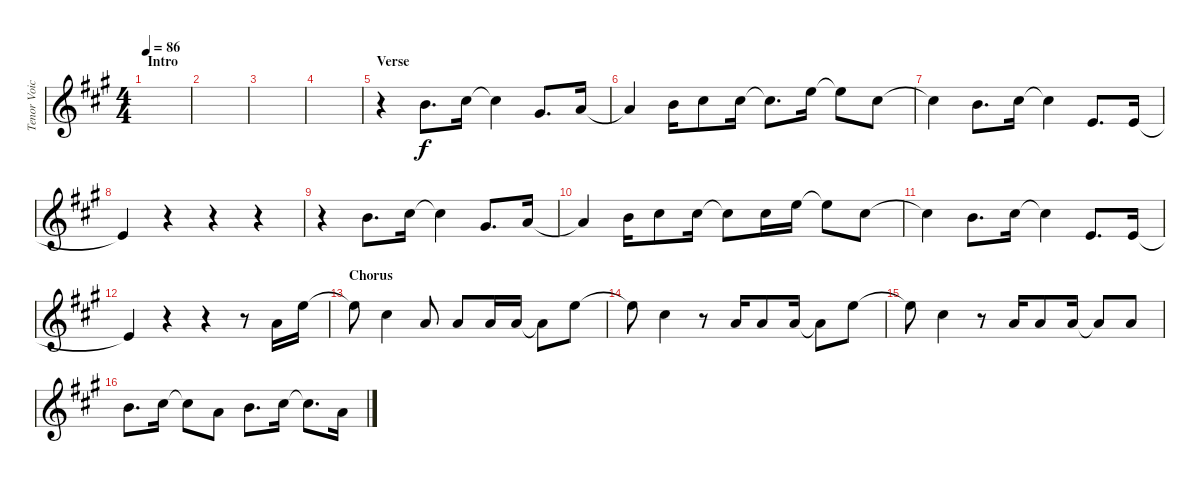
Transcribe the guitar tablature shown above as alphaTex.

\track ("Tenor Voice" "Tenor Voic") {instrument voiceoohs}
\staff {score}
\tuning (E4 B3 G3 D3 A2 E2 B1) {hide}
\ts (4 4)
\section ("" "Intro")
\tempo 86
\clef g2
\ks a
|
|
|
|
\section ("" "Verse")
r.4 7.1.8{d} 9.1.16 9.1{t}.4 4.1.8{d} 5.1.16 |
5.1{t}.4 7.1.16 9.1.8 9.1.16 9.1{t}.8{d} 12.1.16 12.1{t}.8 9.1.8 |
9.1{t}.4 7.1.8{d} 9.1.16 9.1{t}.4 0.1.8{d} 0.1.16 |
0.1{t}.4 r.4 r.4 r.4 |
r.4 7.1.8{d} 9.1.16 9.1{t}.4 4.1.8{d} 5.1.16 |
5.1{t}.4 7.1.16 9.1.8 9.1.16 9.1{t}.8 9.1.16 12.1.16 12.1{t}.8 9.1.8 |
9.1{t}.4 7.1.8{d} 9.1.16 9.1{t}.4 0.1.8{d} 0.1.16 |
0.1{t}.4 r.4 r.4 r.8 5.1.16 12.1.16 |
\section ("" "Chorus")
12.1{t}.8 9.1.4 5.1.8 5.1.8 5.1.16 5.1.16 5.1{t}.8 12.1.8 |
12.1{t}.8 9.1.4 r.8 5.1.16 5.1.8 5.1.16 5.1{t}.8 12.1.8 |
12.1{t}.8 9.1.4 r.8 5.1.16 5.1.8 5.1.16 5.1{t}.8 5.1.8 |
7.1.8{d} 9.1.16 9.1{t}.8 5.1.8 7.1.8{d} 9.1.16 9.1{t}.8{d} 5.1.16
